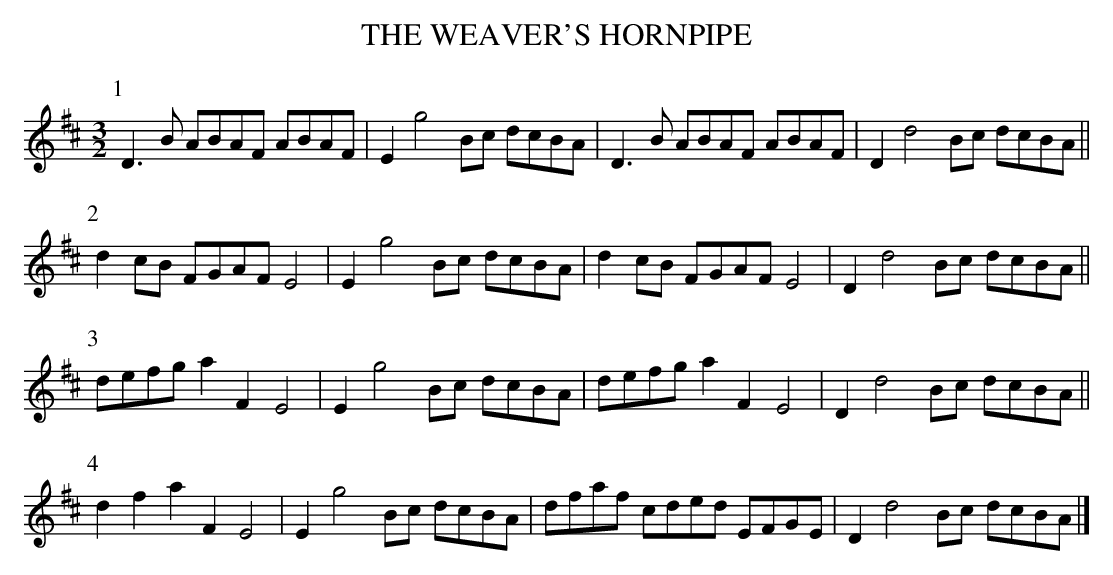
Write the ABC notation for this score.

X:1
T:THE WEAVER'S HORNPIPE
M:3/2
L:1/8
K:D
P:1
D3 B ABAF ABAF | E2 g4 Bc dcBA | D3 B ABAF ABAF | D2 d4 Bc dcBA ||
P:2
d2 cB FGAF E4 | E2 g4 Bc dcBA | d2 cB FGAF E4 | D2 d4 Bc dcBA ||
P:3
defg a2 F2 E4 | E2 g4 Bc dcBA | defg a2 F2 E4 | D2 d4 Bc dcBA ||
P:4
d2 f2 a2 F2 E4 | E2 g4 Bc dcBA | dfaf cded EFGE | D2 d4 Bc dcBA |]
